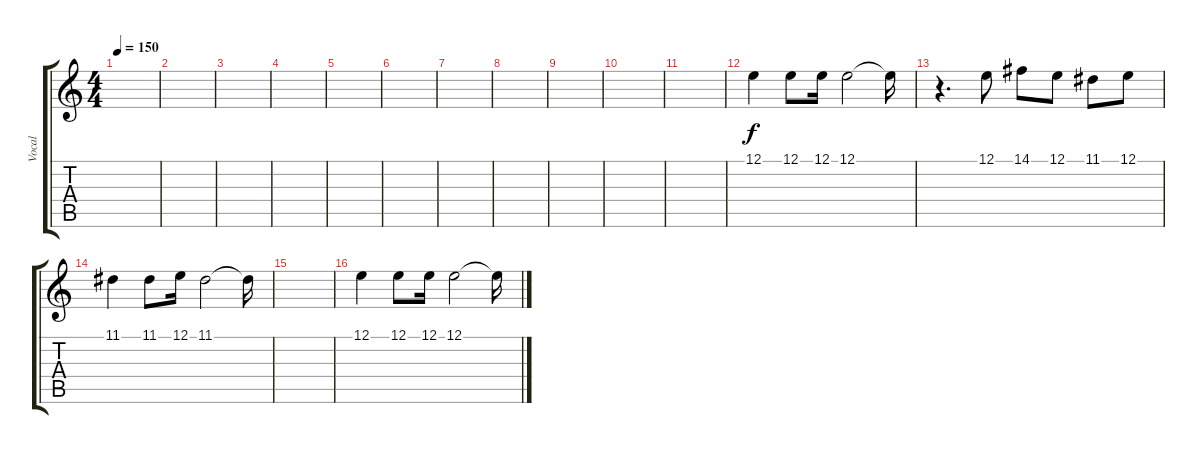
\track ("Vocal" "Vocal") {instrument stringensemble1}
\staff {score tabs}
\tuning (E4 B3 G3 D3 A2 E2) {hide}
\ts (4 4)
\tempo 150
\clef g2
\ks c
|
|
|
|
|
|
|
|
|
|
|
12.1.4 12.1.8 12.1.16 12.1.2 12.1{t}.16 |
r.4{d} 12.1.8 14.1.8 12.1.8 11.1.8 12.1.8 |
11.1.4 11.1.8 12.1.16 11.1.2 11.1{t}.16 |
|
12.1.4 12.1.8 12.1.16 12.1.2 12.1{t}.16
